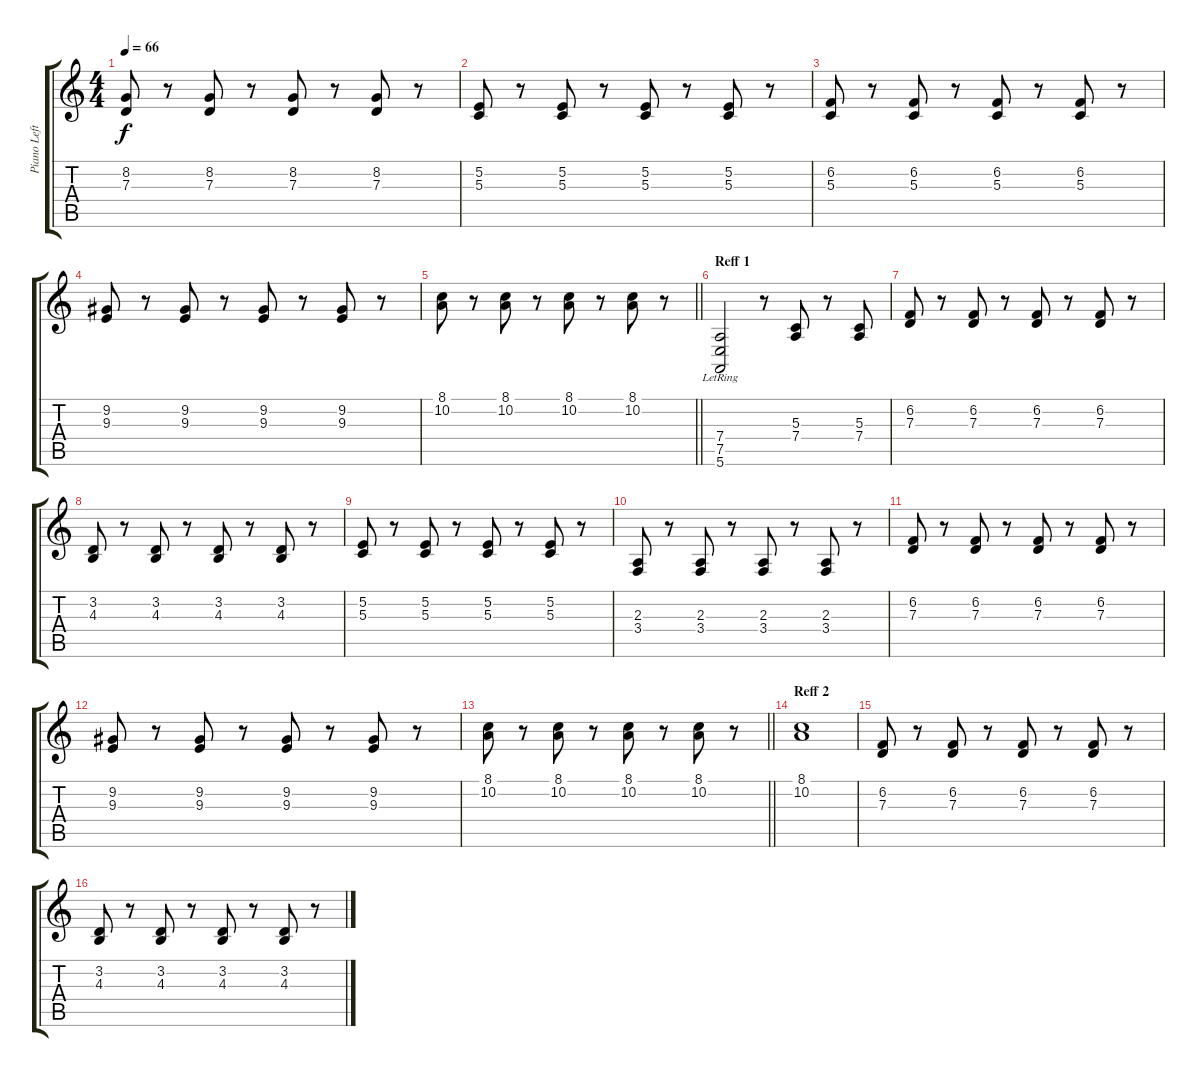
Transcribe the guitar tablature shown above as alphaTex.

\track ("Piano Left Hand" "Piano Left") {instrument acousticgrandpiano}
\staff {score tabs}
\tuning (E4 B3 G3 D3 A2 E2) {hide}
\ts (4 4)
\tempo 66
\clef g2
\ks c
(8.2 7.3).8{dy f} r.8 (8.2 7.3).8 r.8 (8.2 7.3).8 r.8 (8.2 7.3).8 r.8 |
(5.2 5.3).8 r.8 (5.2 5.3).8 r.8 (5.2 5.3).8 r.8 (5.2 5.3).8 r.8 |
(6.2 5.3).8 r.8 (6.2 5.3).8 r.8 (6.2 5.3).8 r.8 (6.2 5.3).8 r.8 |
(9.2 9.3).8 r.8 (9.2 9.3).8 r.8 (9.2 9.3).8 r.8 (9.2 9.3).8 r.8 |
\barLineRight lightlight
(8.1 10.2).8 r.8 (8.1 10.2).8 r.8 (8.1 10.2).8 r.8 (8.1 10.2).8 r.8 |
\section ("" "Reff 1")
(7.4 7.5{lr} 5.6).2 r.8 (5.3 7.4).8 r.8 (5.3 7.4).8 |
(6.2 7.3).8 r.8 (6.2 7.3).8 r.8 (6.2 7.3).8 r.8 (6.2 7.3).8 r.8 |
(3.2 4.3).8 r.8 (3.2 4.3).8 r.8 (3.2 4.3).8 r.8 (3.2 4.3).8 r.8 |
(5.2 5.3).8 r.8 (5.2 5.3).8 r.8 (5.2 5.3).8 r.8 (5.2 5.3).8 r.8 |
(2.3 3.4).8 r.8 (2.3 3.4).8 r.8 (2.3 3.4).8 r.8 (2.3 3.4).8 r.8 |
(6.2 7.3).8 r.8 (6.2 7.3).8 r.8 (6.2 7.3).8 r.8 (6.2 7.3).8 r.8 |
(9.2 9.3).8 r.8 (9.2 9.3).8 r.8 (9.2 9.3).8 r.8 (9.2 9.3).8 r.8 |
\barLineRight lightlight
(8.1 10.2).8 r.8 (8.1 10.2).8 r.8 (8.1 10.2).8 r.8 (8.1 10.2).8 r.8 |
\section ("" "Reff 2")
(8.1 10.2).1 |
(6.2 7.3).8 r.8 (6.2 7.3).8 r.8 (6.2 7.3).8 r.8 (6.2 7.3).8 r.8 |
(3.2 4.3).8 r.8 (3.2 4.3).8 r.8 (3.2 4.3).8 r.8 (3.2 4.3).8 r.8
